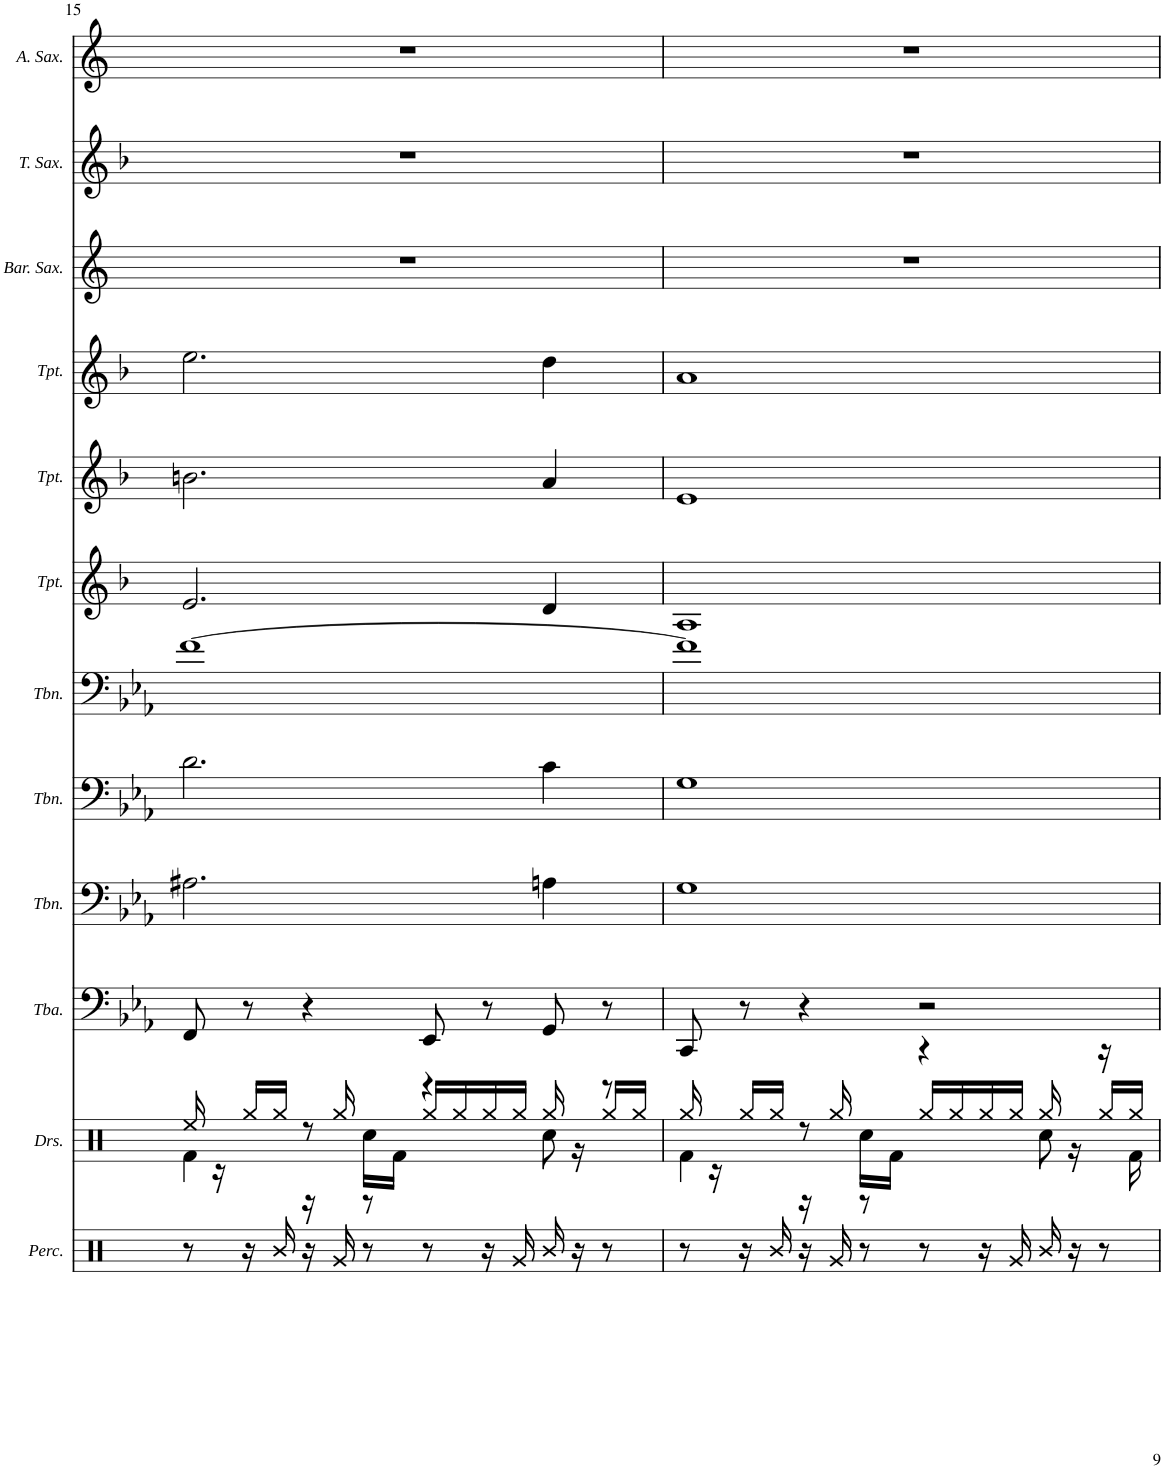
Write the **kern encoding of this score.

**kern	**kern	**kern	**kern	**kern	**kern	**kern	**kern	**kern	**kern	**kern	**kern
*part12	*part11	*part10	*part9	*part8	*part7	*part6	*part5	*part4	*part3	*part2	*part1
*staff12	*staff11	*staff10	*staff9	*staff8	*staff7	*staff6	*staff5	*staff4	*staff3	*staff2	*staff1
*I"Percussion	*I"Drumset	*I"Tuba	*I"Trombone	*I"Trombone	*I"Trombone	*I"Trumpet	*I"Trumpet	*I"Trumpet	*I"Baritone Saxophone	*I"Tenor Saxophone	*I"Alto Saxophone
*I'Perc.	*I'Drs.	*I'Tba.	*I'Tbn.	*I'Tbn.	*I'Tbn.	*I'Tpt.	*I'Tpt.	*I'Tpt.	*I'Bar. Sax.	*I'T. Sax.	*I'A. Sax.
!!LO:PB:g=z
*clefX	*clefX	*clefF4	*clefF4	*clefF4	*clefF4	*clefG2	*clefG2	*clefG2	*clefG2	*clefG2	*clefG2
*	*	*	*	*	*	*Trd1c2	*Trd1c2	*Trd1c2	*Trd12c21	*Trd8c14	*Trd5c9
*k[]	*k[]	*k[b-e-a-]	*k[b-e-a-]	*k[b-e-a-]	*k[b-e-a-]	*k[b-]	*k[b-]	*k[b-]	*k[]	*k[b-]	*k[]
*M4/4	*M4/4	*M4/4	*M4/4	*M4/4	*M4/4	*M4/4	*M4/4	*M4/4	*M4/4	*M4/4	*M4/4
=15	=15	=15	=15	=15	=15	=15	=15	=15	=15	=15	=15
*	*^	*	*	*	*	*	*	*	*	*	*
8r	4Rf\	16Ree/	8FF/	2.A#X\	2.d\	[1f	2.e/	2.bn\	2.ee\	1r	1r	1r
.	.	16r	.	.	.	.	.	.	.	.	.	.
16r	.	16Rgg/LL	8r	.	.	.	.	.	.	.	.	.
16R/	.	16Rgg/JJ	.	.	.	.	.	.	.	.	.	.
16r	8r	16r	4r	.	.	.	.	.	.	.	.	.
16Rg/	.	16Rgg/	.	.	.	.	.	.	.	.	.	.
8r	16Rcc\LL	8r	.	.	.	.	.	.	.	.	.	.
.	16Rf\JJ	.	.	.	.	.	.	.	.	.	.	.
8r	4r	16Rgg/LL	8EE-/	.	.	.	.	.	.	.	.	.
.	.	16Rgg/	.	.	.	.	.	.	.	.	.	.
16r	.	16Rgg/	8r	.	.	.	.	.	.	.	.	.
16Rg/	.	16Rgg/JJ	.	.	.	.	.	.	.	.	.	.
16R/	8Rcc\	16Rgg/	8GG/	4An\	4c\	.	4d/	4a/	4dd\	.	.	.
16r	.	16r	.	.	.	.	.	.	.	.	.	.
8r	8r	16Rgg/LL	8r	.	.	.	.	.	.	.	.	.
.	.	16Rgg/JJ	.	.	.	.	.	.	.	.	.	.
=16	=16	=16	=16	=16	=16	=16	=16	=16	=16	=16	=16	=16
8r	4Rf\	16Rgg/	8CC/	1G	1G	1f]	1A	1e	1a	1r	1r	1r
.	.	16r	.	.	.	.	.	.	.	.	.	.
16r	.	16Rgg/LL	8r	.	.	.	.	.	.	.	.	.
16R/	.	16Rgg/JJ	.	.	.	.	.	.	.	.	.	.
16r	8r	16r	4r	.	.	.	.	.	.	.	.	.
16Rg/	.	16Rgg/	.	.	.	.	.	.	.	.	.	.
8r	16Rcc\LL	8r	.	.	.	.	.	.	.	.	.	.
.	16Rf\JJ	.	.	.	.	.	.	.	.	.	.	.
8r	4r	16Rgg/LL	2r	.	.	.	.	.	.	.	.	.
.	.	16Rgg/	.	.	.	.	.	.	.	.	.	.
16r	.	16Rgg/	.	.	.	.	.	.	.	.	.	.
16Rg/	.	16Rgg/JJ	.	.	.	.	.	.	.	.	.	.
16R/	8Rcc\	16Rgg/	.	.	.	.	.	.	.	.	.	.
16r	.	16r	.	.	.	.	.	.	.	.	.	.
8r	16r	16Rgg/LL	.	.	.	.	.	.	.	.	.	.
.	16Rf\	16Rgg/JJ	.	.	.	.	.	.	.	.	.	.
*	*v	*v	*	*	*	*	*	*	*	*	*	*
=	=	=	=	=	=	=	=	=	=	=	=
*-	*-	*-	*-	*-	*-	*-	*-	*-	*-	*-	*-
